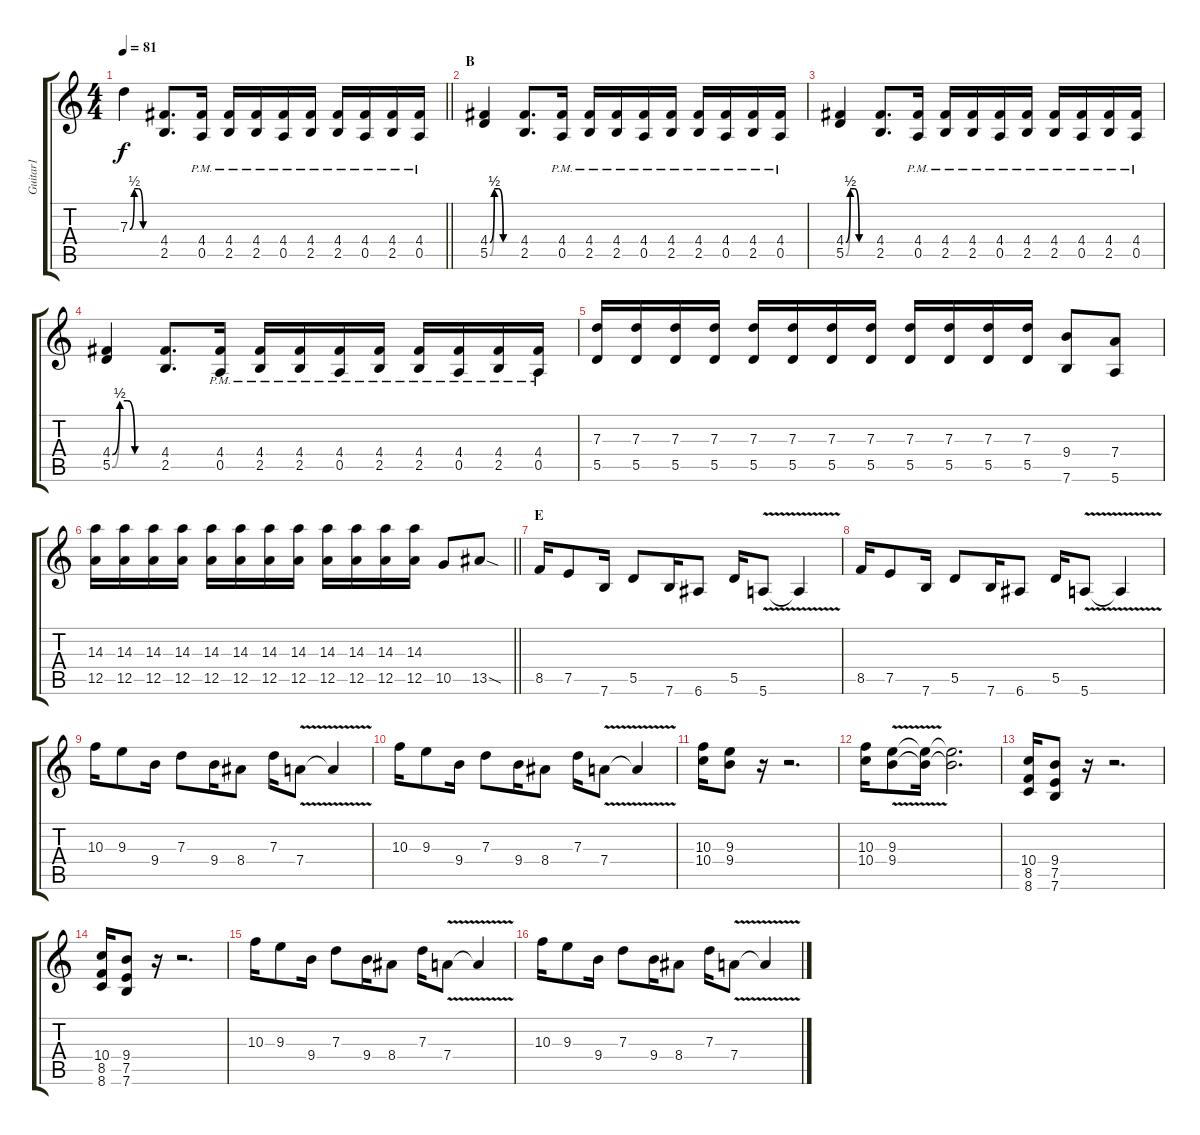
\track ("Guitar1" "Guitar1") {instrument overdrivenguitar}
\staff {score tabs}
\tuning (E4 B3 G3 D3 A2 E2) {hide}
\ts (4 4)
\tempo 81
\clef g2
\barLineRight lightlight
\ks c
7.3{be (custom 0 0 10 2 20 2 30 0 60 0)}.4{dy f} (4.4 2.5).8{d} (4.4{pm} 0.5{pm}).16 (4.4{pm} 2.5{pm}).16 (4.4{pm} 2.5{pm}).16 (4.4{pm} 0.5{pm}).16 (4.4{pm} 2.5{pm}).16 (4.4{pm} 2.5{pm}).16 (4.4{pm} 0.5{pm}).16 (4.4{pm} 2.5{pm}).16 (4.4{pm} 0.5{pm}).16 |
\section ("" "B")
(4.4{be (custom 0 0 10 2 20 2 30 0 60 0)} 5.5{be (custom 0 0 10 2 20 2 30 0 60 0)}).4 (4.4 2.5).8{d} (4.4{pm} 0.5{pm}).16 (4.4{pm} 2.5{pm}).16 (4.4{pm} 2.5{pm}).16 (4.4{pm} 0.5{pm}).16 (4.4{pm} 2.5{pm}).16 (4.4{pm} 2.5{pm}).16 (4.4{pm} 0.5{pm}).16 (4.4{pm} 2.5{pm}).16 (4.4{pm} 0.5{pm}).16 |
(4.4{be (custom 0 0 10 2 20 2 30 0 60 0)} 5.5{be (custom 0 0 10 2 20 2 30 0 60 0)}).4 (4.4 2.5).8{d} (4.4{pm} 0.5{pm}).16 (4.4{pm} 2.5{pm}).16 (4.4{pm} 2.5{pm}).16 (4.4{pm} 0.5{pm}).16 (4.4{pm} 2.5{pm}).16 (4.4{pm} 2.5{pm}).16 (4.4{pm} 0.5{pm}).16 (4.4{pm} 2.5{pm}).16 (4.4{pm} 0.5{pm}).16 |
(4.4{be (custom 0 0 10 2 20 2 30 0 60 0)} 5.5{be (custom 0 0 10 2 20 2 30 0 60 0)}).4 (4.4 2.5).8{d} (4.4{pm} 0.5{pm}).16 (4.4{pm} 2.5{pm}).16 (4.4{pm} 2.5{pm}).16 (4.4{pm} 0.5{pm}).16 (4.4{pm} 2.5{pm}).16 (4.4{pm} 2.5{pm}).16 (4.4{pm} 0.5{pm}).16 (4.4{pm} 2.5{pm}).16 (4.4{pm} 0.5{pm}).16 |
(7.3 5.5).16 (7.3 5.5).16 (7.3 5.5).16 (7.3 5.5).16 (7.3 5.5).16 (7.3 5.5).16 (7.3 5.5).16 (7.3 5.5).16 (7.3 5.5).16 (7.3 5.5).16 (7.3 5.5).16 (7.3 5.5).16 (9.4 7.6).8 (7.4 5.6).8 |
\barLineRight lightlight
(14.3 12.5).16 (14.3 12.5).16 (14.3 12.5).16 (14.3 12.5).16 (14.3 12.5).16 (14.3 12.5).16 (14.3 12.5).16 (14.3 12.5).16 (14.3 12.5).16 (14.3 12.5).16 (14.3 12.5).16 (14.3 12.5).16 10.5.8 13.5{sod}.8 |
\section ("" "E")
8.5.16 7.5.8 7.6.16 5.5.8 7.6.16 6.6.8 5.5.16 5.6{v}.8 5.6{t}.4 |
8.5.16 7.5.8 7.6.16 5.5.8 7.6.16 6.6.8 5.5.16 5.6{v}.8 5.6{t}.4 |
10.3.16 9.3.8 9.4.16 7.3.8 9.4.16 8.4.8 7.3.16 7.4{v}.8 7.4{t}.4 |
10.3.16 9.3.8 9.4.16 7.3.8 9.4.16 8.4.8 7.3.16 7.4{v}.8 7.4{t}.4 |
(10.3 10.4).16 (9.3 9.4).8 r.16 r.2{d} |
(10.3 10.4).16 (9.3{v} 9.4{v}).8 (9.3{t} 9.4{t}).16 (9.3{t} 9.4{t}).2{d} |
(10.4 8.5 8.6).16 (9.4 7.5 7.6).8 r.16 r.2{d} |
(10.4 8.5 8.6).16 (9.4 7.5 7.6).8 r.16 r.2{d} |
10.3.16 9.3.8 9.4.16 7.3.8 9.4.16 8.4.8 7.3.16 7.4{v}.8 7.4{t}.4 |
10.3.16 9.3.8 9.4.16 7.3.8 9.4.16 8.4.8 7.3.16 7.4{v}.8 7.4{t}.4
